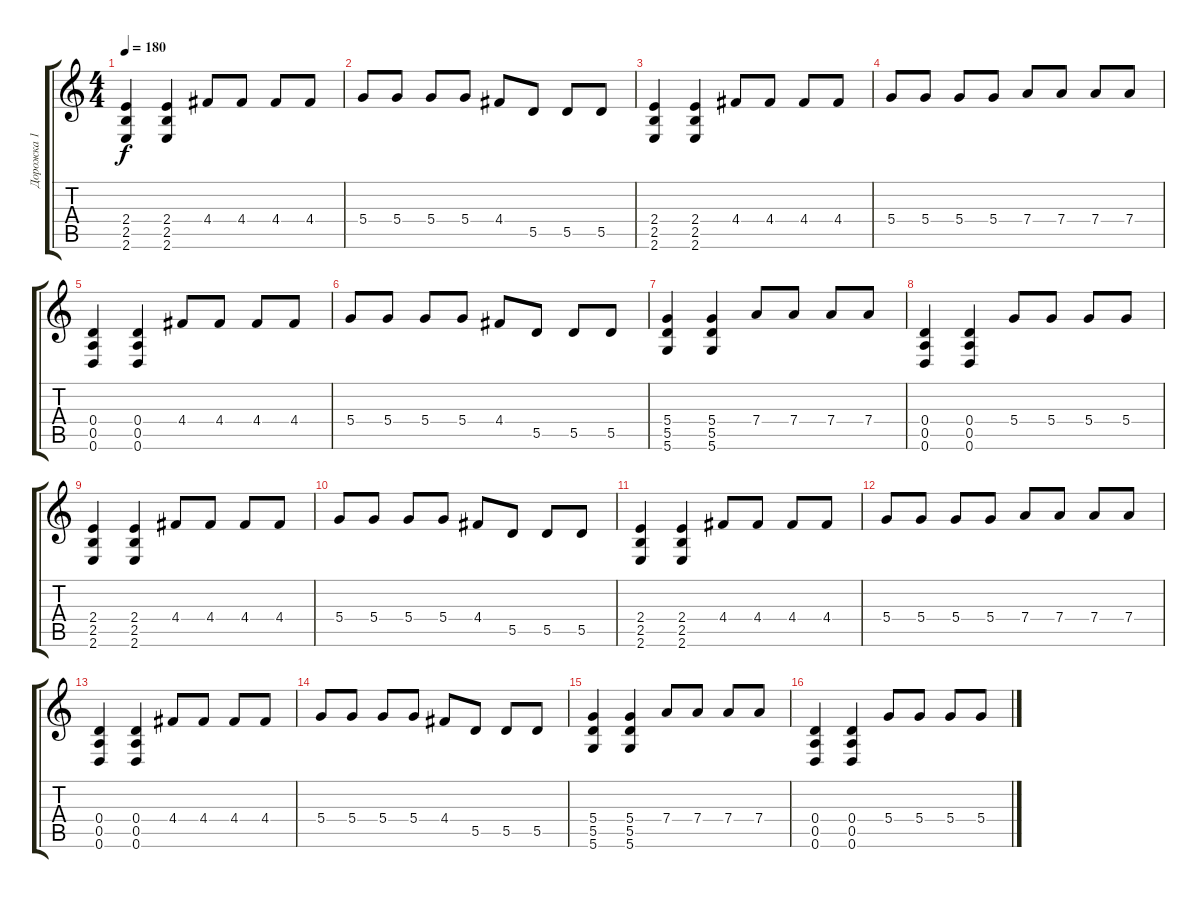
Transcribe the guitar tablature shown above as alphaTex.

\track ("Дорожка 1" "Дорожка 1") {instrument overdrivenguitar}
\staff {score tabs}
\tuning (E4 B3 G3 D3 A2 D2) {hide}
\ts (4 4)
\tempo 180
\clef g2
\ks c
(2.4 2.5 2.6).4{dy f} (2.4 2.5 2.6).4 4.4.8 4.4.8 4.4.8 4.4.8 |
5.4.8 5.4.8 5.4.8 5.4.8 4.4.8 5.5.8 5.5.8 5.5.8 |
(2.4 2.5 2.6).4 (2.4 2.5 2.6).4 4.4.8 4.4.8 4.4.8 4.4.8 |
5.4.8 5.4.8 5.4.8 5.4.8 7.4.8 7.4.8 7.4.8 7.4.8 |
(0.4 0.5 0.6).4 (0.4 0.5 0.6).4 4.4.8 4.4.8 4.4.8 4.4.8 |
5.4.8 5.4.8 5.4.8 5.4.8 4.4.8 5.5.8 5.5.8 5.5.8 |
(5.4 5.5 5.6).4 (5.4 5.5 5.6).4 7.4.8 7.4.8 7.4.8 7.4.8 |
(0.4 0.5 0.6).4 (0.4 0.5 0.6).4 5.4.8 5.4.8 5.4.8 5.4.8 |
(2.4 2.5 2.6).4 (2.4 2.5 2.6).4 4.4.8 4.4.8 4.4.8 4.4.8 |
5.4.8 5.4.8 5.4.8 5.4.8 4.4.8 5.5.8 5.5.8 5.5.8 |
(2.4 2.5 2.6).4 (2.4 2.5 2.6).4 4.4.8 4.4.8 4.4.8 4.4.8 |
5.4.8 5.4.8 5.4.8 5.4.8 7.4.8 7.4.8 7.4.8 7.4.8 |
(0.4 0.5 0.6).4 (0.4 0.5 0.6).4 4.4.8 4.4.8 4.4.8 4.4.8 |
5.4.8 5.4.8 5.4.8 5.4.8 4.4.8 5.5.8 5.5.8 5.5.8 |
(5.4 5.5 5.6).4 (5.4 5.5 5.6).4 7.4.8 7.4.8 7.4.8 7.4.8 |
(0.4 0.5 0.6).4 (0.4 0.5 0.6).4 5.4.8 5.4.8 5.4.8 5.4.8
